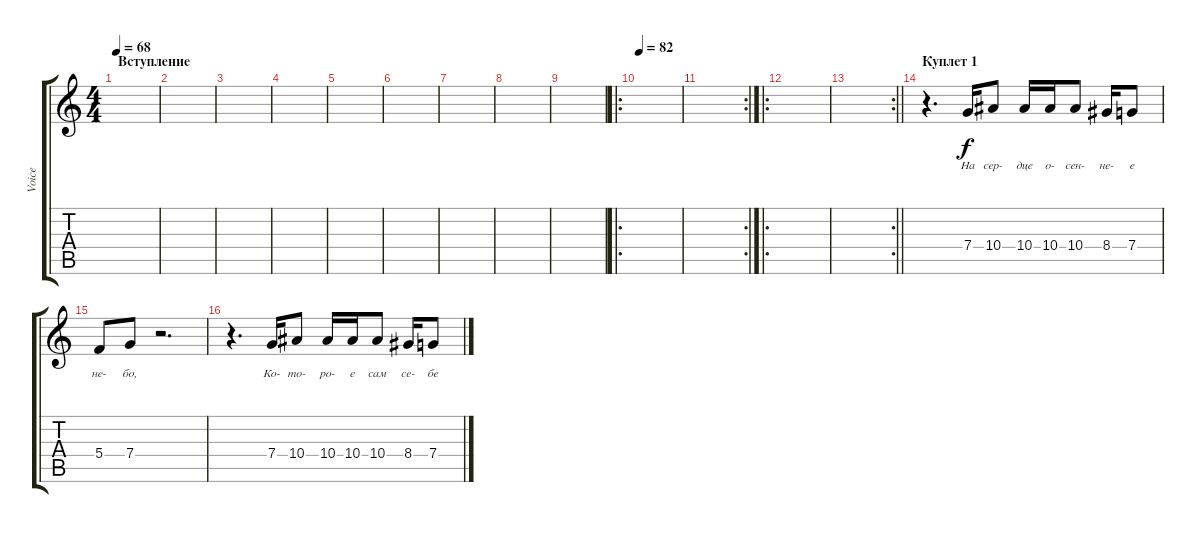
\track ("Voice" "Voice") {instrument acousticguitarsteel}
\staff {score tabs}
\tuning (D4 A3 F3 C3 G2 C2) {hide}
\ts (4 4)
\section ("" "Вступление")
\tempo 68
\clef g2
\ks c
|
|
|
|
|
|
|
|
|
\ro
\tempo 82
|
\rc 2
|
\ro
|
\rc 2
\barLineRight lightlight
|
\section ("" "Куплет 1")
r.4{d} 7.4.16{lyrics (0 "На") lyrics (1 "") lyrics (2 "") lyrics (3 "") lyrics (4 "")} 10.4.8{lyrics (0 "сер-") lyrics (1 "") lyrics (2 "") lyrics (3 "") lyrics (4 "")} 10.4.16{lyrics (0 "дце") lyrics (1 "") lyrics (2 "") lyrics (3 "") lyrics (4 "")} 10.4.16{lyrics (0 "о-") lyrics (1 "") lyrics (2 "") lyrics (3 "") lyrics (4 "")} 10.4.8{lyrics (0 "сен-") lyrics (1 "") lyrics (2 "") lyrics (3 "") lyrics (4 "")} 8.4.16{lyrics (0 "не-") lyrics (1 "") lyrics (2 "") lyrics (3 "") lyrics (4 "")} 7.4.8{lyrics (0 "е") lyrics (1 "") lyrics (2 "") lyrics (3 "") lyrics (4 "")} |
5.4.8{lyrics (0 "не-") lyrics (1 "") lyrics (2 "") lyrics (3 "") lyrics (4 "")} 7.4.8{lyrics (0 "бо,") lyrics (1 "") lyrics (2 "") lyrics (3 "") lyrics (4 "")} r.2{d} |
r.4{d} 7.4.16{lyrics (0 "Ко-") lyrics (1 "") lyrics (2 "") lyrics (3 "") lyrics (4 "")} 10.4.8{lyrics (0 "то-") lyrics (1 "") lyrics (2 "") lyrics (3 "") lyrics (4 "")} 10.4.16{lyrics (0 "ро-") lyrics (1 "") lyrics (2 "") lyrics (3 "") lyrics (4 "")} 10.4.16{lyrics (0 "е") lyrics (1 "") lyrics (2 "") lyrics (3 "") lyrics (4 "")} 10.4.8{lyrics (0 "сам") lyrics (1 "") lyrics (2 "") lyrics (3 "") lyrics (4 "")} 8.4.16{lyrics (0 "се-") lyrics (1 "") lyrics (2 "") lyrics (3 "") lyrics (4 "")} 7.4.8{lyrics (0 "бе") lyrics (1 "") lyrics (2 "") lyrics (3 "") lyrics (4 "")}
